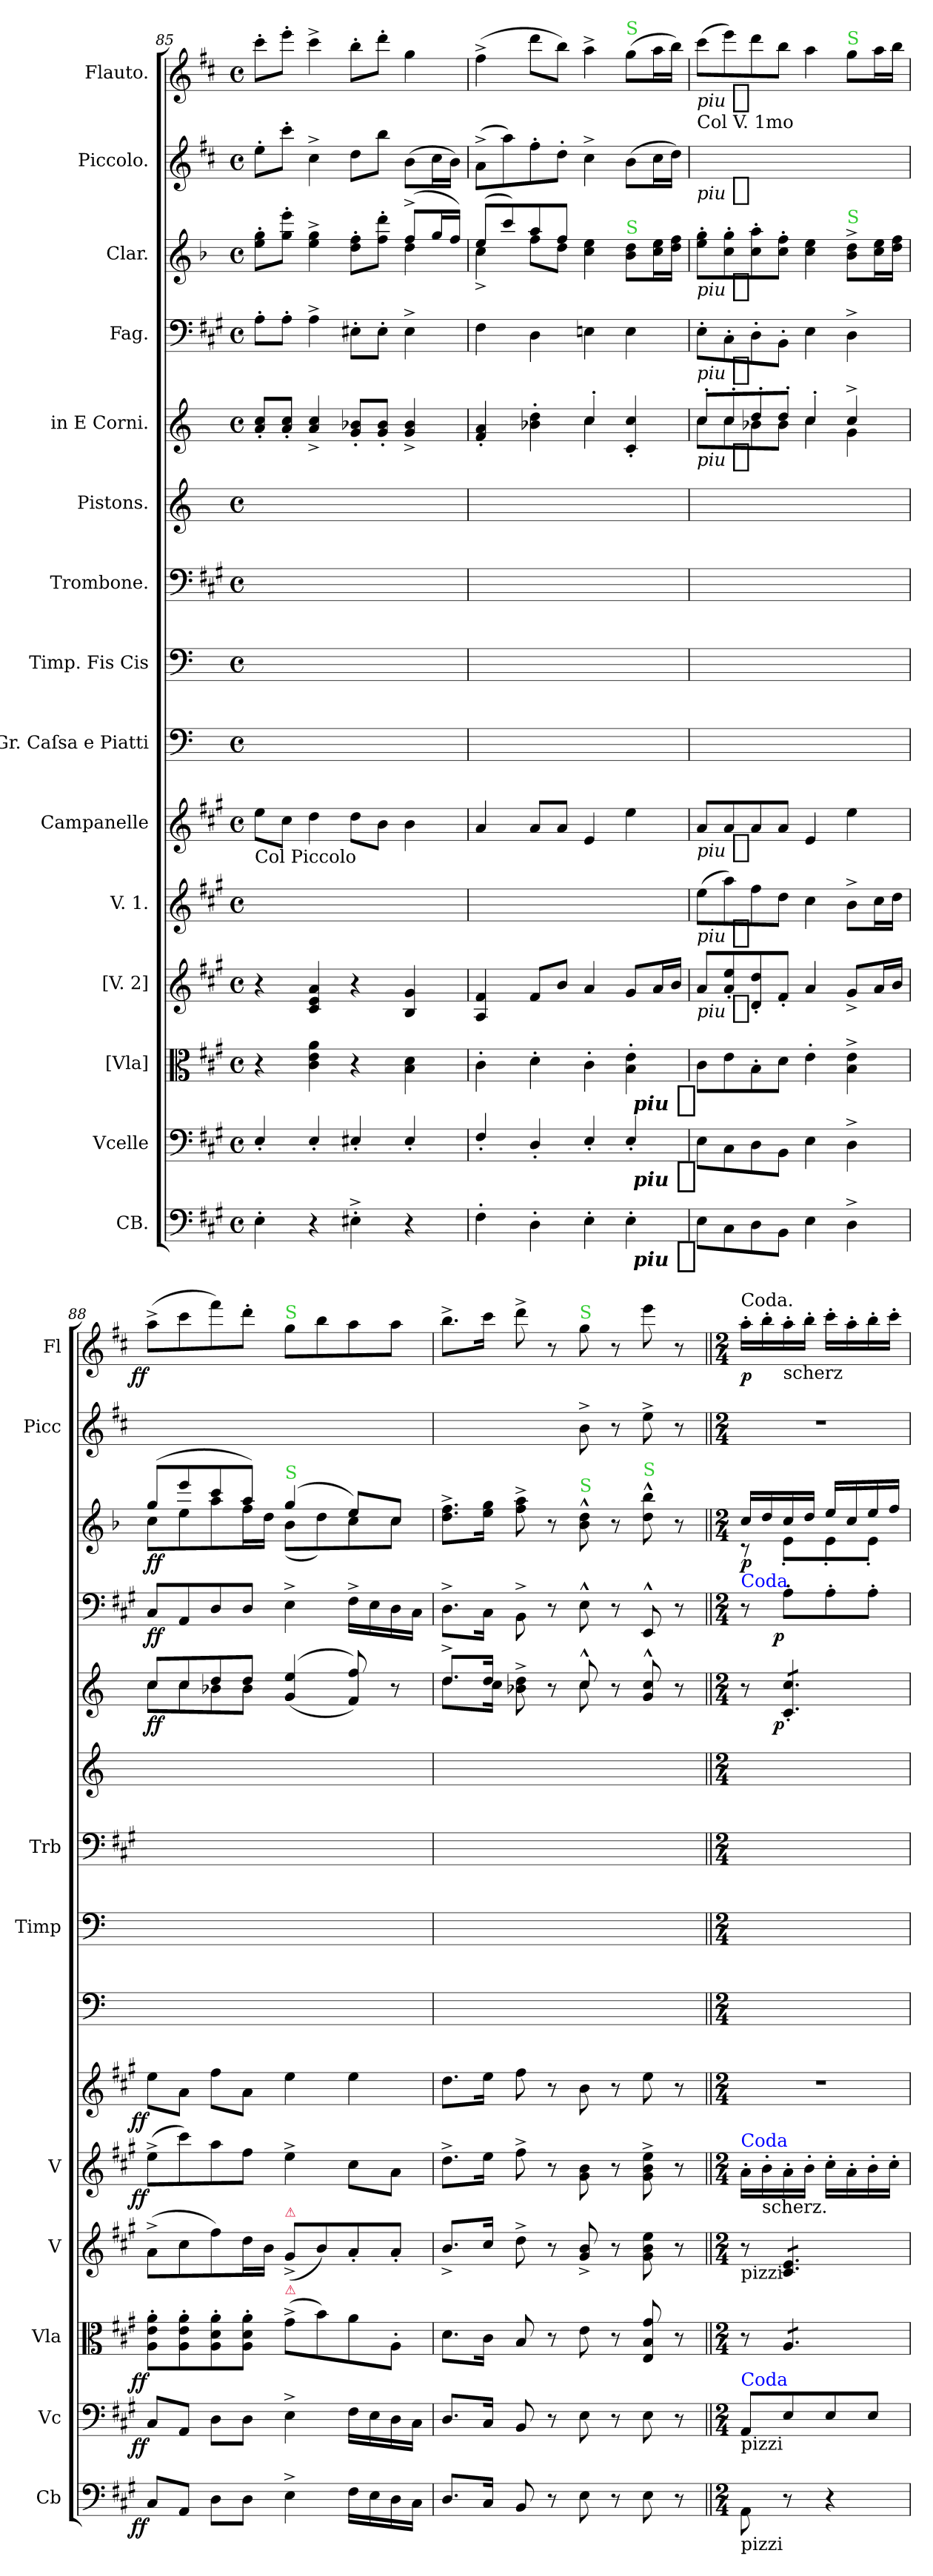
**kern	**dynam	**kern	**dynam	**kern	**dynam	**kern	**dynam	**kern	**dynam	**kern	**dynam	**kern	**kern	**kern	**kern	**kern	**dynam	**kern	**dynam	**kern	**dynam	**kern	**dynam	**kern	**dynam
*part15	*part15	*part14	*part14	*part13	*part13	*part12	*part12	*part11	*part11	*part10	*part10	*part9	*part8	*part7	*part6	*part5	*part5	*part4	*part4	*part3	*part3	*part2	*part2	*part1	*part1
*staff15	*staff15	*staff14	*staff14	*staff13	*staff13	*staff12	*staff12	*staff11	*staff11	*staff10	*staff10	*staff9	*staff8	*staff7	*staff6	*staff5	*staff5	*staff4	*staff4	*staff3	*staff3	*staff2	*staff2	*staff1	*staff1
*I"CB.	*	*I"Vcelle	*	*I"[Vla]	*	*I"[V. 2]	*	*I"V. 1.	*	*I"Campanelle	*	*I"Gr. Caſsa e Piatti	*I"Timp. Fis Cis	*I"Trombone.	*I"Pistons.	*I"in E Corni.	*	*I"Fag.	*	*I"Clar.	*	*I"Piccolo.	*	*I"Flauto.	*
*I'Cb	*	*I'Vc	*	*I'Vla	*	*I'V	*	*I'V	*	*	*	*	*I'Timp	*I'Trb	*	*	*	*	*	*	*	*I'Picc	*	*I'Fl	*
*clefF4	*	*clefF4	*	*clefC3	*	*clefG2	*	*clefG2	*	*clefG2	*	*clefF4	*clefF4	*clefF4	*clefG2	*clefG2	*	*clefF4	*	*clefG2	*	*clefG2	*	*clefG2	*
*	*	*	*	*	*	*	*	*	*	*	*	*	*	*	*ITrd-1c-2	*ITrd5c8	*	*	*	*ITrd2c3	*	*	*	*	*
*k[f#c#g#]	*	*k[f#c#g#]	*	*k[f#c#g#]	*	*k[f#c#g#]	*	*k[f#c#g#]	*	*k[f#c#g#]	*	*k[]	*k[]	*k[f#c#g#]	*k[f#c#]	*k[f#c#g#d#]	*	*k[f#c#g#]	*	*k[f#c#]	*	*k[f#c#]	*	*k[f#c#]	*
*M4/4	*	*M4/4	*	*M4/4	*	*M4/4	*	*M4/4	*	*M4/4	*	*M4/4	*M4/4	*M4/4	*M4/4	*M4/4	*	*M4/4	*	*M4/4	*	*M4/4	*	*M4/4	*
*met(c)	*	*met(c)	*	*met(c)	*	*met(c)	*	*met(c)	*	*met(c)	*	*met(c)	*met(c)	*met(c)	*met(c)	*met(c)	*	*met(c)	*	*met(c)	*	*met(c)	*	*met(c)	*
=85	=85	=85	=85	=85	=85	=85	=85	=85	=85	=85	=85	=85	=85	=85	=85	=85	=85	=85	=85	=85	=85	=85	=85	=85	=85
*	*	*	*	*	*	*	*	*	*	*	*	*	*	*	*	*	*	*	*	*^	*	*	*	*	*
!	!	!	!	!	!	!	!	!LO:TX:a:t=Col Piccolo	!	!	!	!	!	!	!	!	!	!	!	!	!	!	!	!	!	!
4E'>\	.	4E'>/	.	4r	.	4r	.	8ee'\Lyy	.	8ee\L	.	1ryy	1ryy	1ryy	1ryy	8c#'/ 8e'/L	.	8A'\L	.	8cc#'\ 8ee'\L	2ryy	.	8ee'\L	.	8ccc#'\L	.
.	.	.	.	.	.	.	.	8ccc#'\Jyy	.	8cc#\J	.	.	.	.	.	8c#'/ 8e'/J	.	8A'\J	.	8ee'\ 8ccc#'\J	.	.	8ccc#'\J	.	8eee'\J	.
4r	.	4E'>/	.	4c#\ 4e\ 4a\	.	4c#/ 4e/ 4a/	.	4cc#^\yy	.	4dd\	.	.	.	.	.	4c#^/ 4e^/	.	4A^\	.	4cc#^\ 4ee^\	.	.	4cc#^\	.	4ccc#^\	.
4E#X'>^<\	.	4E#X'>/	.	4r	.	4r	.	8dd\Lyy	.	8dd\L	.	.	.	.	.	8B'/ 8dn'/L	.	8E#X'\L	.	8b'\ 8dd'\L	4ryy	.	8dd\L	.	8bb'\L	.
.	.	.	.	.	.	.	.	8bb\Jyy	.	8b\J	.	.	.	.	.	8B'/ 8d'/J	.	8E#'\J	.	8dd'\ 8bb'\J	.	.	8bb\J	.	8ddd'\J	.
4r	.	4E#'>/	.	4B\ 4d\	.	4B/ 4g#/	.	(8b\Lyy	.	4b\	.	.	.	.	.	4B^/ 4d^/	.	4E#^\	.	(<8dd^/L	4b\	.	(8b\L	.	4gg\	.
.	.	.	.	.	.	.	.	16cc#\Lyy	.	.	.	.	.	.	.	.	.	.	.	16ee/L	.	.	16cc#\L	.	.	.
.	.	.	.	.	.	.	.	16b\JJyy)	.	.	.	.	.	.	.	.	.	.	.	16dd/JJ)	.	.	16b\JJ)	.	.	.
=86	=86	=86	=86	=86	=86	=86	=86	=86	=86	=86	=86	=86	=86	=86	=86	=86	=86	=86	=86	=86	=86	=86	=86	=86	=86	=86
*	*	*	*	*	*	*	*	*	*	*	*	*	*	*	*	*^	*	*	*	*	*	*	*	*	*	*
4F#'>\	.	4F#'>/	.	4c#'\	.	4A/ 4f#/	.	(8a^\Lyy	.	4a/	.	1ryy	1ryy	1ryy	1ryy	4A'/ 4c#'/	2ryy	.	4F#\	.	(<8cc#/L	4a^\	.	(8a^\L	.	(4ff#^\	.
.	.	.	.	.	.	.	.	8aa\yy)	.	.	.	.	.	.	.	.	.	.	.	.	8aa/)	.	.	8aa\)	.	.	.
4D'>\	.	4D'>/	.	4d'\	.	8f#/L	.	8ff#'\yy	.	8a/L	.	.	.	.	.	4dn'\ 4f#'\	.	.	4D\	.	8ff#/	8dd\L	.	8ff#'\	.	8ddd\L	.
.	.	.	.	.	.	8b/J	.	8dd'\Jyy	.	8a/J	.	.	.	.	.	.	.	.	.	.	8dd/J	8b\J	.	8dd'\J	.	8bb\J)	.
4E'>\	.	4E'>/	.	4c#'\	.	4a/	.	4cc#^\yy	.	4e/	.	.	.	.	.	4e'/	4e\	.	4En\	.	4a\ 4cc#\	2ryy	.	4cc#^\	.	4aa^\	.
!	!	!	!	!	!	!	!	!	!	!	!	!	!	!	!	!	!	!	!	!	!	!	!	!	!	!LO:TX:a:color=limegreen:t=S	!
!	!	!	!	!	!	!	!	!	!	!	!	!	!	!	!	!	!	!	!	!	!LO:TX:a:color=limegreen:t=S	!	!	!	!	!	!
4E'>\	.	4E'>/	.	4B'\ 4e'\	.	8g#/L	.	(8b\Lyy	.	4ee\	.	.	.	.	.	4E'>/ 4e'>/	4ryy	.	4E\	.	8g\ 8b\L	.	.	(8b\L	.	(8gg\L	.
.	.	.	.	.	.	16a/L	.	16cc#\Lyy	.	.	.	.	.	.	.	.	.	.	.	.	16a\ 16cc#\L	.	.	16cc#\L	.	16aa\L	.
.	.	.	.	.	.	16b/JJ	.	16dd\JJyy)	.	.	.	.	.	.	.	.	.	.	.	.	16b\ 16dd\JJ	.	.	16dd\JJ)	.	16bb\JJ)	.
*	*	*	*	*	*	*	*	*	*	*	*	*	*	*	*	*	*	*	*	*	*v	*v	*	*	*	*	*
=87	=87	=87	=87	=87	=87	=87	=87	=87	=87	=87	=87	=87	=87	=87	=87	=87	=87	=87	=87	=87	=87	=87	=87	=87	=87	=87
!	!	!	!	!	!	!	!	!	!	!	!	!	!	!	!	!	!	!	!	!	!	!	!LO:TX:a:t=Col V. 1mo	!	!	!
!	!LO:DY:rj:t=piu %s	!	!LO:DY:rj:t=piu %s	!	!LO:DY:rj:t=piu %s	!	!LO:DY:t=piu %s	!	!LO:DY:t=piu %s	!	!LO:DY:t=piu %s	!	!	!	!	!	!	!LO:DY:t=piu %s	!	!LO:DY:t=piu %s	!	!LO:DY:t=piu %s	!	!LO:DY:t=piu %s	!	!LO:DY:t=piu %s
8E\L	f	8E\L	f	8c#\L	f	8a/L	f	(8ee\L	f	8a/L	f	1ryy	1ryy	1ryy	1ryy	8e'/L	8e\L	f	8E'\L	f	8cc#'\ 8ee'\L	f	(8ee\Lyy	f	(8ccc#\L	f
8C#\	.	8C#\	.	8e\	.	8a'/ 8ee'/	.	8aa\)	.	8a/	.	.	.	.	.	8e'/	8e\	.	8C#'\	.	8a'\ 8ee'\	.	8aa\yy)	.	8eee\)	.
8D\	.	8D\	.	8B'\	.	8d'/ 8dd'/	.	8ff#\	.	8a/	.	.	.	.	.	8f#'/	8dn\	.	8D'\	.	8a'\ 8ff#'\	.	8ff#\yy	.	8ddd\	.
8BB\J	.	8BB\J	.	8d\J	.	8f#'/J	.	8dd\J	.	8a/J	.	.	.	.	.	8f#'/J	8d\J	.	8BB'\J	.	8a'\ 8dd'\J	.	8dd\Jyy	.	8bb\J	.
4E\	.	4E\	.	4e'\	.	4a/	.	4cc#\	.	4e/	.	.	.	.	.	4e'/	4e\	.	4E\	.	4a\ 4cc#\	.	4cc#\yy	.	4aa\	.
!	!	!	!	!	!	!	!	!	!	!	!	!	!	!	!	!	!	!	!	!	!	!	!	!	!LO:TX:a:color=limegreen:t=S	!
!	!	!	!	!	!	!	!	!	!	!	!	!	!	!	!	!	!	!	!	!	!LO:TX:a:color=limegreen:t=S	!	!	!	!	!
4D^\	.	4D^\	.	4B^\ 4e^\	.	8g#^/L	.	8b^\L	.	4ee\	.	.	.	.	.	4e^/	4B\	.	4D^\	.	8g^\ 8b^\L	.	8b^\Lyy	.	8gg\L	.
.	.	.	.	.	.	16a/L	.	16cc#\L	.	.	.	.	.	.	.	.	.	.	.	.	16a\ 16cc#\L	.	16cc#\Lyy	.	16aa\L	.
.	.	.	.	.	.	16b/JJ	.	16dd\JJ	.	.	.	.	.	.	.	.	.	.	.	.	16b\ 16dd\JJ	.	16dd\JJyy	.	16bb\JJ	.
=88	=88	=88	=88	=88	=88	=88	=88	=88	=88	=88	=88	=88	=88	=88	=88	=88	=88	=88	=88	=88	=88	=88	=88	=88	=88	=88
*	*	*	*	*	*	*	*	*	*	*	*	*	*	*	*	*	*	*	*	*	*^	*	*	*	*	*
!	!LO:DY:rj	!	!LO:DY:rj	!	!LO:DY:rj	!	!	!	!LO:DY:rj	!	!LO:DY:rj	!	!	!	!	!	!	!	!	!	!	!	!	!	!	!	!LO:DY:rj
8C#/L	ff	8C#/L	ff	8A'\ 8e'\ 8a'\L	ff	(8a^\L	.	(8ee^\L	ff	8ee\L	ff	1ryy	1ryy	1ryy	1ryy	8e/L	8e\L	ff	8C#/L	ff	(8ee/L	8a\L	ff	(8ee^\Lyy	.	(8aa^\L	ff
8AA/J	.	8AA/J	.	8A'\ 8e'\ 8a'\	.	8cc#\	.	8ccc#\)	.	8a\J	.	.	.	.	.	8e/	8e\	.	8AA/	.	8ccc#/	8cc#\	.	8ccc#\yy)	.	8ccc#\	.
8D\L	.	8D\L	.	8A'\ 8d'\ 8a'\	.	8ff#\)	.	8aa\	.	8ff#\L	.	.	.	.	.	8f#/	8dn\	.	8D/	.	8aa/	8ff#\	.	8aa\yy	.	8fff#\)	.
8D\J	.	8D\J	.	8A'\ 8d'\ 8a'\J	.	16dd\L	.	8ff#\J	.	8a\J	.	.	.	.	.	8f#/J	8d\J	.	8D/J	.	8ff#/J)	16dd\L	.	8ff#\Jyy	.	8ddd'\J	.
.	.	.	.	.	.	16b\JJ	.	.	.	.	.	.	.	.	.	.	.	.	.	.	.	16b\JJ	.	.	.	.	.
!	!	!	!	!	!	!	!	!	!	!	!	!	!	!	!	!	!	!	!	!	!	!	!	!	!	!LO:TX:a:color=limegreen:t=S	!
!	!	!	!	!	!	!	!	!	!	!	!	!	!	!	!	!	!	!	!	!	!LO:TX:a:color=limegreen:t=S	!	!	!	!	!	!
!	!	!	!	!	!	!LO:TX:a:color=crimson:t=⚠	!	!	!	!	!	!	!	!	!	!	!	!	!	!	!	!	!	!	!	!	!
!	!	!	!	!LO:TX:a:color=crimson:t=⚠	!	!	!	!	!	!	!	!	!	!	!	!	!	!	!	!	!	!	!	!	!	!	!
4E^\	.	4E^\	.	(8g#^\L	.	(8g#^</L	.	4ee^\	.	4ee\	.	.	.	.	.	(<(>4B/ 4g#/	2ryy	.	4E^\	.	(4ee/	(8g\L	.	4ee^\yy	.	8gg\L	.
.	.	.	.	8b\)	.	8b/)	.	.	.	.	.	.	.	.	.	.	.	.	.	.	.	8b\)	.	.	.	8bb\	.
16F#\LL	.	16F#\LL	.	8a\	.	8a'/	.	8cc#\L	.	4ee\	.	.	.	.	.	8A/ 8a/))	.	.	16F#^\LL	.	8cc#/L)	8a\	.	8cc#\Lyy	.	8aa\	.
16E\	.	16E\	.	.	.	.	.	.	.	.	.	.	.	.	.	.	.	.	16E\	.	.	.	.	.	.	.	.
16D\	.	16D\	.	8A'/J	.	8a'/J	.	8a\J	.	.	.	.	.	.	.	8r	.	.	16D\	.	8a/J	8a\J	.	8a\Jyy	.	8aa\J	.
16C#\JJ	.	16C#\JJ	.	.	.	.	.	.	.	.	.	.	.	.	.	.	.	.	16C#\JJ	.	.	.	.	.	.	.	.
*	*	*	*	*	*	*	*	*	*	*	*	*	*	*	*	*	*	*	*	*	*v	*v	*	*	*	*	*
=89	=89	=89	=89	=89	=89	=89	=89	=89	=89	=89	=89	=89	=89	=89	=89	=89	=89	=89	=89	=89	=89	=89	=89	=89	=89	=89
8.D/L	.	8.D/L	.	8.d\L	.	8.b^/L	.	8.dd^\L	.	8.dd\L	.	1ryy	1ryy	1ryy	1ryy	8.f#^/L	8.f#\L	.	8.D^\L	.	8.b^\ 8.dd^\L	.	8.dd^\Lyy	.	8.bb^\L	.
16C#/Jk	.	16C#/Jk	.	16c#\Jk	.	16cc#/Jk	.	16ee\Jk	.	16ee\Jk	.	.	.	.	.	16f#/Jk	16e\Jk	.	16C#\Jk	.	16cc#\ 16ee\Jk	.	16ee\Jkyy	.	16ccc#\Jk	.
8BB/	.	8BB/	.	8B/	.	8dd^\	.	8ff#^\	.	8ff#\	.	.	.	.	.	8dn^\ 8f#^\	4ryy	.	8BB^\	.	8dd^\ 8ff#^\	.	8ff#^\yy	.	8ddd^\	.
8r	.	8r	.	8r	.	8r	.	8r	.	8r	.	.	.	.	.	8r	.	.	8r	.	8r	.	8ryy	.	8r	.
!	!	!	!	!	!	!	!	!	!	!	!	!	!	!	!	!	!	!	!	!	!	!	!	!	!LO:TX:a:color=limegreen:t=S	!
!	!	!	!	!	!	!	!	!	!	!	!	!	!	!	!	!	!	!	!	!	!LO:TX:a:color=limegreen:t=S	!	!	!	!	!
8E\	.	8E\	.	8e\	.	8g#^/ 8b^/	.	8g#\ 8b\	.	8b\	.	.	.	.	.	8e^^>/	8e\	.	8E^^\	.	8g^^\ 8b^^\	.	8b^\	.	8gg\	.
8r	.	8r	.	8r	.	8r	.	8r	.	8r	.	.	.	.	.	8r	8ryy	.	8r	.	8r	.	8r	.	8r	.
!	!	!	!	!	!	!	!	!	!	!	!	!	!	!	!	!	!	!	!	!	!LO:TX:a:color=limegreen:t=S	!	!	!	!	!
8E\	.	8E\	.	8E/ 8B/ 8g#/	.	8g#\ 8b\ 8ee\	.	8g#^\ 8b^\ 8ee^\	.	8ee\	.	.	.	.	.	8B^^>/ 8e^^>/	4ryy	.	8EE^^>/	.	8b^^\ 8gg^^\	.	8ee^\	.	8eee\	.
8r	.	8r	.	8r	.	8r	.	8r	.	8r	.	.	.	.	.	8r	.	.	8r	.	8r	.	8r	.	8r	.
*	*	*	*	*	*	*	*	*	*	*	*	*	*	*	*	*v	*v	*	*	*	*	*	*	*	*	*
=90||	=90||	=90||	=90||	=90||	=90||	=90||	=90||	=90||	=90||	=90||	=90||	=90||	=90||	=90||	=90||	=90||	=90||	=90||	=90||	=90||	=90||	=90||	=90||	=90||	=90||
*M2/4	*	*M2/4	*	*M2/4	*	*M2/4	*	*M2/4	*	*M2/4	*	*M2/4	*M2/4	*M2/4	*M2/4	*M2/4	*	*M2/4	*	*M2/4	*	*M2/4	*	*M2/4	*
*	*	*	*	*	*	*	*	*	*	*	*	*	*	*	*	*	*	*	*	*^	*	*	*	*	*
!	!	!	!	!	!	!	!	!	!	!	!	!	!	!	!	!	!	!	!	!	!	!	!	!	!LO:TX:a:t=Coda.	!
!	!	!	!	!	!	!	!	!	!	!	!	!	!	!	!	!	!	!	!	!LO:TX:b:color=blue:t=Coda	!	!	!	!	!	!
!	!	!	!	!	!	!	!	!LO:TX:a:color=blue:t=Coda	!	!	!	!	!	!	!	!	!	!	!	!	!	!	!	!	!	!
!	!	!	!	!	!	!LO:TX:b:t=pizzi	!	!	!	!	!	!	!	!	!	!	!	!	!	!	!	!	!	!	!	!
!	!	!LO:TX:a:color=blue:t=Coda	!	!	!	!	!	!	!	!	!	!	!	!	!	!	!	!	!	!	!	!	!	!	!	!
!	!	!LO:TX:b:t=pizzi	!	!	!	!	!	!	!	!	!	!	!	!	!	!	!	!	!	!	!	!	!	!	!	!
!LO:TX:b:t=pizzi	!	!	!	!	!	!	!	!	!	!	!	!	!	!	!	!	!	!	!	!	!	!	!	!	!	!
8AA\	.	8AA/L	.	8r	.	8r	.	16a'\LL	.	2r	.	2ryy	2ryy	2ryy	2ryy	8r	.	8r	.	16a/LL	8r	p	2r	.	16aa'\LL	p
!	!	!	!	!	!	!	!	!LO:TX:b:t=scherz.	!	!	!	!	!	!	!	!	!	!	!	!	!	!	!	!	!	!
.	.	.	.	.	.	.	.	16b'\	.	.	.	.	.	.	.	.	.	.	.	16b/	.	.	.	.	16bb'\	.
!	!	!	!	!	!	!	!	!	!	!	!	!	!	!	!	!	!	!	!	!	!	!	!	!	!LO:TX:b:t=scherz	!
!	!	!	!	!	!	!	!	!	!	!	!	!	!	!	!	!LO:TX:b:t=...	!	!	!	!	!	!	!	!	!	!
!	!	!	!	!LO:TX:b:t=pizzi	!	!	!	!	!	!	!	!	!	!	!	!	!	!	!	!	!	!	!	!	!	!
!	!	!	!	!	!	!	!	!	!	!	!	!	!	!	!	!	!LO:DY:rj	!	!LO:DY:rj	!	!	!	!	!	!	!
*	*	*	*	*tremolo	*	*	*	*	*	*	*	*	*	*	*	*	*	*	*	*	*	*	*	*	*	*
*	*	*	*	*	*	*tremolo	*	*	*	*	*	*	*	*	*	*	*	*	*	*	*	*	*	*	*	*
*	*	*	*	*	*	*	*	*	*	*	*	*	*	*	*	*tremolo	*	*	*	*	*	*	*	*	*	*
8r	.	8E/	.	8A/L	.	8c#/ 8e/L	.	16a'\	.	.	.	.	.	.	.	8E'/ 8e'/L	p	8A'\L	p	16a/	8c#'>\L	.	.	.	16aa'\	.
.	.	.	.	.	.	.	.	16b'\JJ	.	.	.	.	.	.	.	.	.	.	.	16b/JJ	.	.	.	.	16bb'\JJ	.
4r	.	8E/	.	8A/	.	8c#/ 8e/	.	16cc#'\LL	.	.	.	.	.	.	.	8E'/ 8e'/	.	8A'\	.	16cc#/LL	8c#'>\	.	.	.	16ccc#'\LL	.
.	.	.	.	.	.	.	.	16a'\	.	.	.	.	.	.	.	.	.	.	.	16a/	.	.	.	.	16aa'\	.
.	.	8E/J	.	8A/J	.	8c#/ 8e/J	.	16b'\	.	.	.	.	.	.	.	8E'/ 8e'/J	.	8A'\J	.	16cc#/	8c#'>\J	.	.	.	16bb'\	.
*	*	*	*	*	*	*	*	*	*	*	*	*	*	*	*	*Xtremolo	*	*	*	*	*	*	*	*	*	*
*	*	*	*	*	*	*Xtremolo	*	*	*	*	*	*	*	*	*	*	*	*	*	*	*	*	*	*	*	*
*	*	*	*	*Xtremolo	*	*	*	*	*	*	*	*	*	*	*	*	*	*	*	*	*	*	*	*	*	*
.	.	.	.	.	.	.	.	16cc#'\JJ	.	.	.	.	.	.	.	.	.	.	.	16dd/JJ	.	.	.	.	16ccc#'\JJ	.
*	*	*	*	*	*	*	*	*	*	*	*	*	*	*	*	*	*	*	*	*v	*v	*	*	*	*	*
=	=	=	=	=	=	=	=	=	=	=	=	=	=	=	=	=	=	=	=	=	=	=	=	=	=
*-	*-	*-	*-	*-	*-	*-	*-	*-	*-	*-	*-	*-	*-	*-	*-	*-	*-	*-	*-	*-	*-	*-	*-	*-	*-
